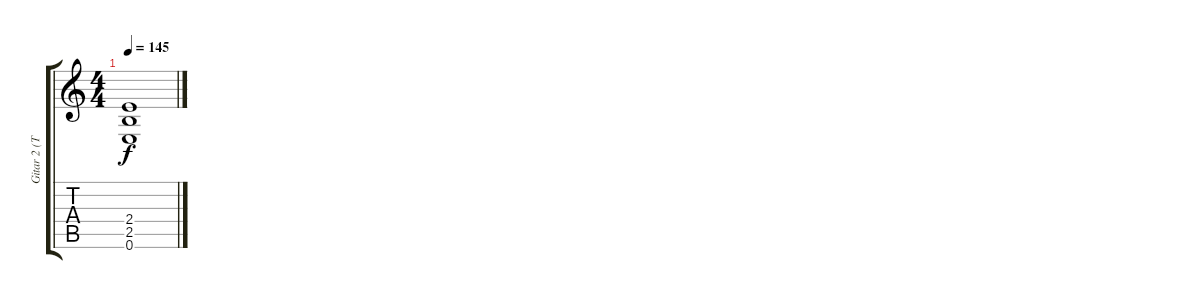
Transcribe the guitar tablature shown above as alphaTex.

\track ("Gitar 2 (Tore)" "Gitar 2 (T") {instrument overdrivenguitar}
\staff {score tabs}
\tuning (E4 B3 G3 D3 A2 E2) {hide}
\ts (4 4)
\tempo 145
\clef g2
\ks c
(2.4 2.5 0.6).1{dy f}
